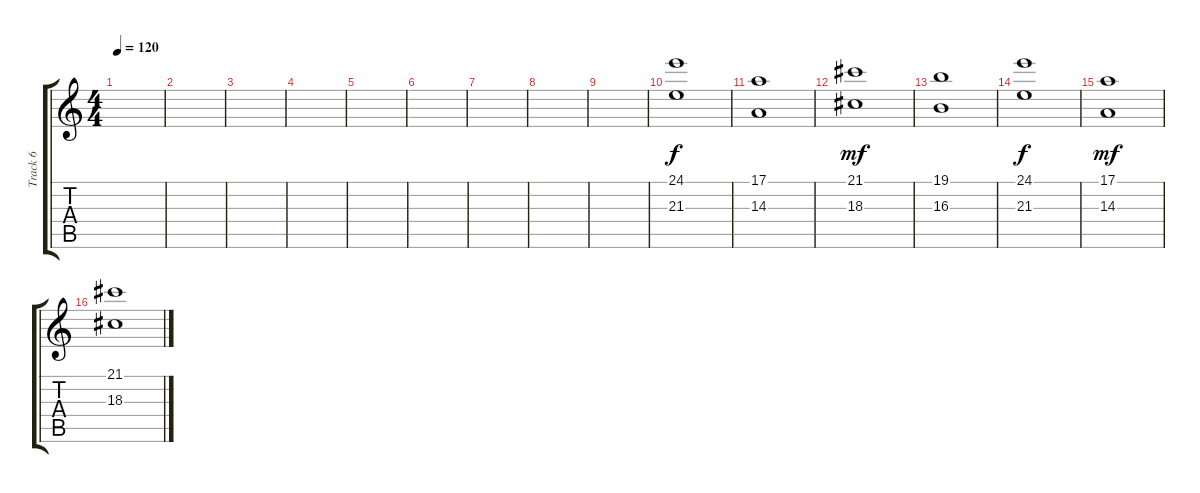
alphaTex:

\track ("Track 6" "Track 6") {instrument stringensemble1}
\staff {score tabs}
\tuning (E4 B3 G3 D3 A2 E2) {hide}
\ts (4 4)
\tempo 120
\clef g2
\ks c
|
|
|
|
|
|
|
|
|
(24.1 21.3).1 |
(17.1 14.3).1 |
(21.1 18.3).1{dy mf} |
(19.1 16.3).1 |
(24.1 21.3).1{dy f} |
(17.1 14.3).1{dy mf} |
(21.1 18.3).1
